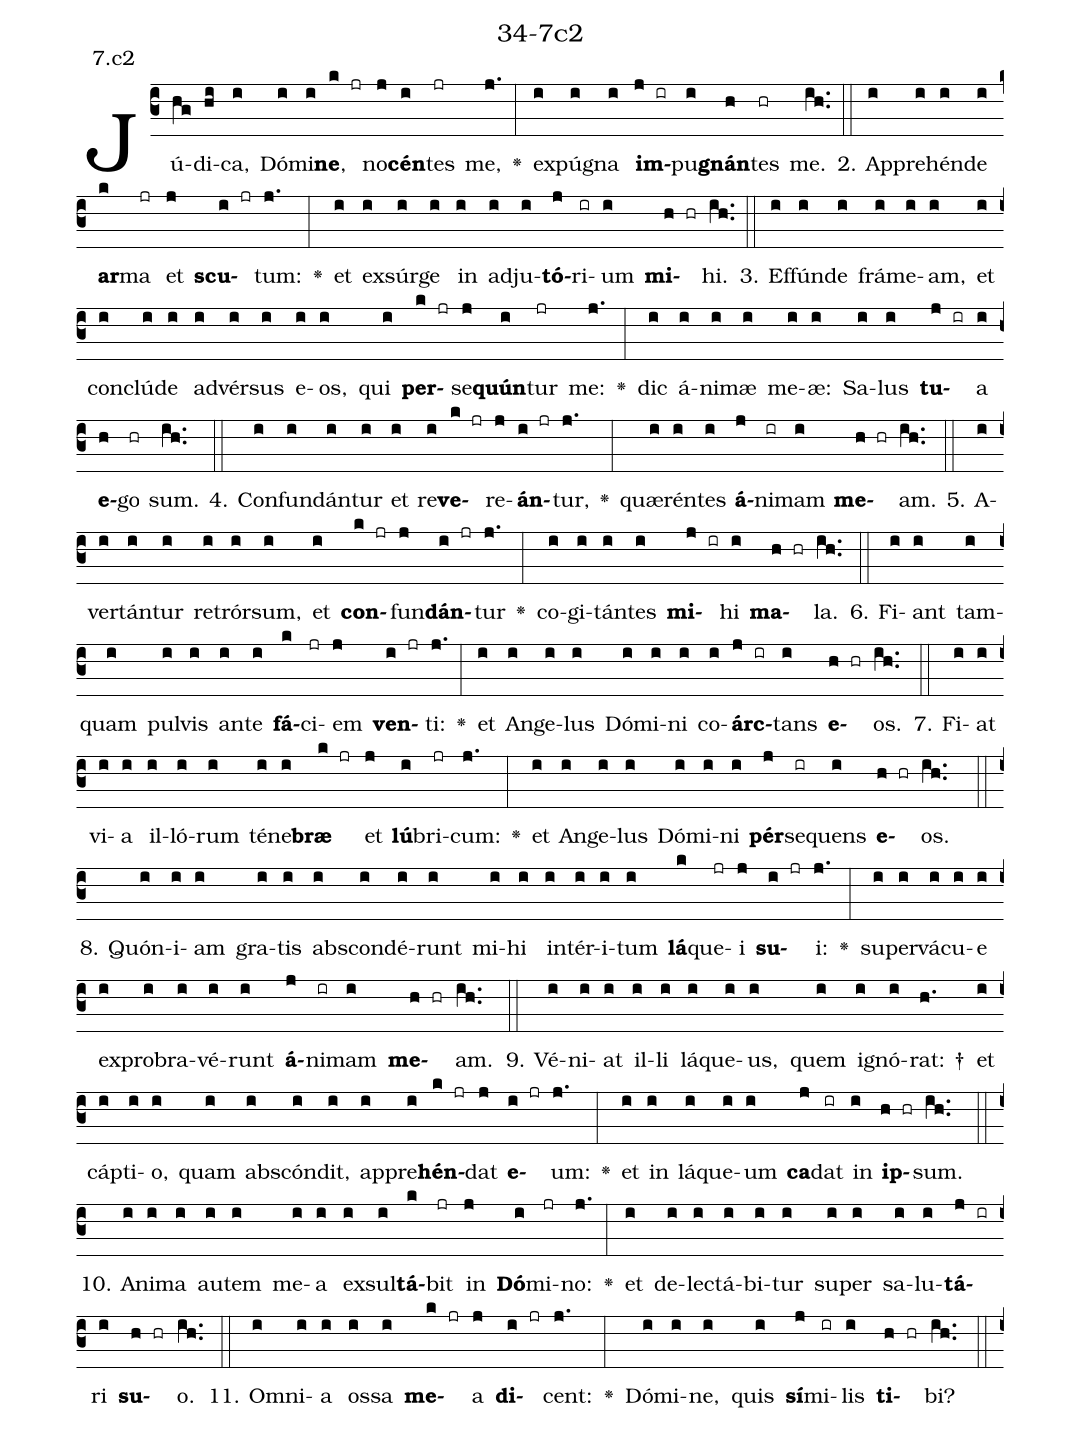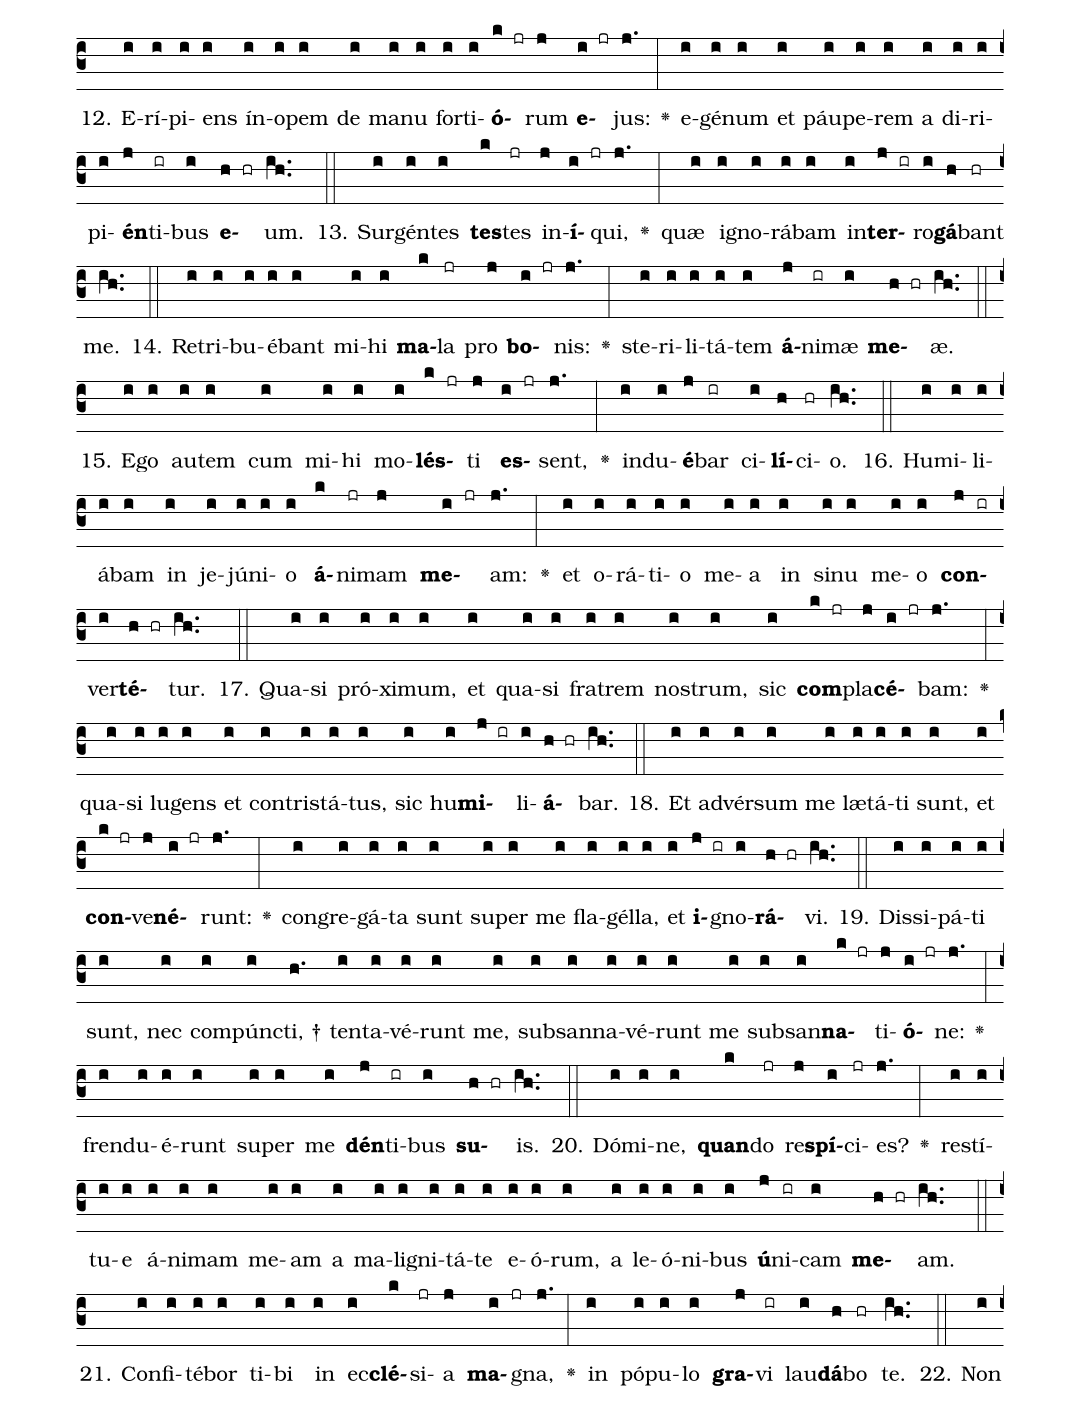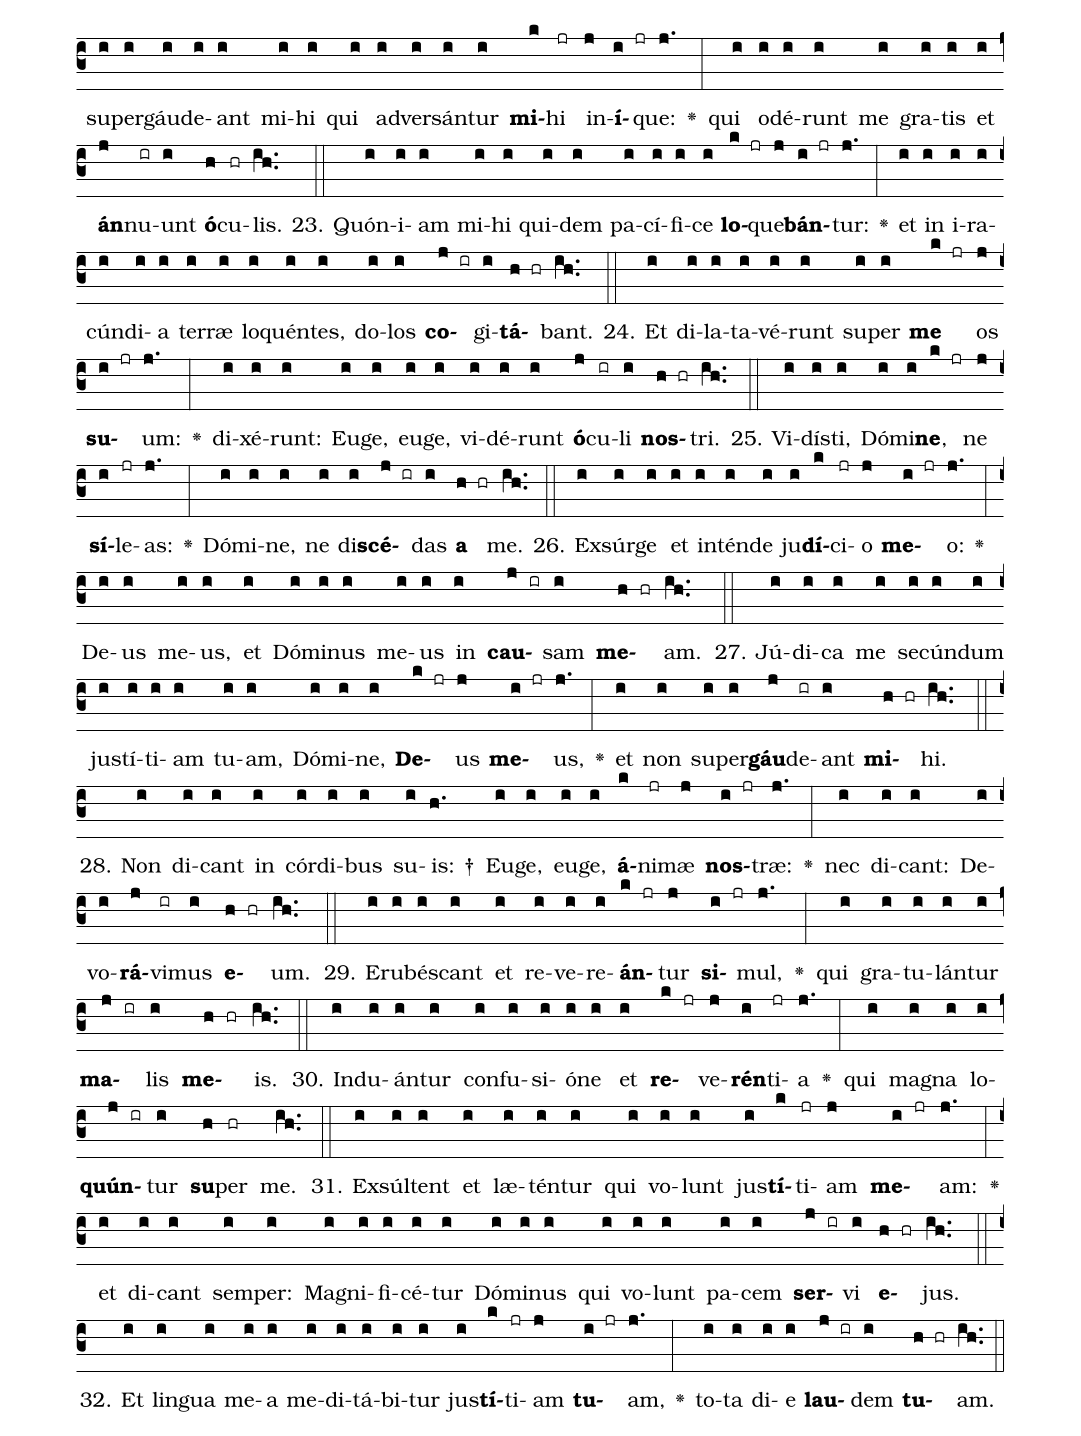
name: 34-7c2;
annotation: 7.c2;
%%
(c3)Jú(hg)di(hi)ca,(i) Dó(i)mi(i)<b>ne</b>,(k jr) no(j)<b>cén</b>(i)tes(jr) me,(j.) <v>\greheightstar</v>(:) ex(i)pú(i)gna(i) <b>im</b>(j ir)pu(i)<b>gnán</b>(h)tes(hr) me.(ih..) (::)
2. Ap(i)pre(i)hén(i)de(i) <b>ar</b>(k)ma(jr) et(j) <b>scu</b>(i jr)tum:(j.) <v>\greheightstar</v>(:) et(i) ex(i)súr(i)ge(i) in(i) ad(i)ju(i)<b>tó</b>(j)ri(ir)um(i) <b>mi</b>(h hr)hi.(ih..) (::)
3. Ef(i)fún(i)de(i) frá(i)me(i)am,(i) et(i) con(i)clú(i)de(i) ad(i)vér(i)sus(i) e(i)os,(i) qui(i) <b>per</b>(k jr)se(j)<b>quún</b>(i)tur(jr) me:(j.) <v>\greheightstar</v>(:) dic(i) á(i)ni(i)mæ(i) me(i)æ:(i) Sa(i)lus(i) <b>tu</b>(j ir)a(i) <b>e</b>(h)go(hr) sum.(ih..) (::)
4. Con(i)fun(i)dán(i)tur(i) et(i) re(i)<b>ve</b>(k jr)re(j)<b>án</b>(i jr)tur,(j.) <v>\greheightstar</v>(:) quæ(i)rén(i)tes(i) <b>á</b>(j)ni(ir)mam(i) <b>me</b>(h hr)am.(ih..) (::)
5. A(i)ver(i)tán(i)tur(i) re(i)trór(i)sum,(i) et(i) <b>con</b>(k jr)fun(j)<b>dán</b>(i jr)tur(j.) <v>\greheightstar</v>(:) co(i)gi(i)tán(i)tes(i) <b>mi</b>(j ir)hi(i) <b>ma</b>(h hr)la.(ih..) (::)
6. Fi(i)ant(i) tam(i)quam(i) pul(i)vis(i) an(i)te(i) <b>fá</b>(k)ci(jr)em(j) <b>ven</b>(i jr)ti:(j.) <v>\greheightstar</v>(:) et(i) An(i)ge(i)lus(i) Dó(i)mi(i)ni(i) co(i)<b>árc</b>(j ir)tans(i) <b>e</b>(h hr)os.(ih..) (::)
7. Fi(i)at(i) vi(i)a(i) il(i)ló(i)rum(i) té(i)ne(i)<b>bræ</b>(k jr) et(j) <b>lú</b>(i)bri(jr)cum:(j.) <v>\greheightstar</v>(:) et(i) An(i)ge(i)lus(i) Dó(i)mi(i)ni(i) <b>pér</b>(j)se(ir)quens(i) <b>e</b>(h hr)os.(ih..) (::)
8. Quón(i)i(i)am(i) gra(i)tis(i) abs(i)con(i)dé(i)runt(i) mi(i)hi(i) in(i)tér(i)i(i)tum(i) <b>lá</b>(k)que(jr)i(j) <b>su</b>(i jr)i:(j.) <v>\greheightstar</v>(:) su(i)per(i)vá(i)cu(i)e(i) ex(i)pro(i)bra(i)vé(i)runt(i) <b>á</b>(j)ni(ir)mam(i) <b>me</b>(h hr)am.(ih..) (::)
9. Vé(i)ni(i)at(i) il(i)li(i) lá(i)que(i)us,(i) quem(i) i(i)gnó(i)rat: †(h.) et(i) cáp(i)ti(i)o,(i) quam(i) abs(i)cón(i)dit,(i) ap(i)pre(i)<b>hén</b>(k jr)dat(j) <b>e</b>(i jr)um:(j.) <v>\greheightstar</v>(:) et(i) in(i) lá(i)que(i)um(i) <b>ca</b>(j)dat(ir) in(i) <b>ip</b>(h hr)sum.(ih..) (::)
10. A(i)ni(i)ma(i) au(i)tem(i) me(i)a(i) ex(i)sul(i)<b>tá</b>(k)bit(jr) in(j) <b>Dó</b>(i)mi(jr)no:(j.) <v>\greheightstar</v>(:) et(i) de(i)lec(i)tá(i)bi(i)tur(i) su(i)per(i) sa(i)lu(i)<b>tá</b>(j ir)ri(i) <b>su</b>(h hr)o.(ih..) (::)
11. Om(i)ni(i)a(i) os(i)sa(i) <b>me</b>(k jr)a(j) <b>di</b>(i jr)cent:(j.) <v>\greheightstar</v>(:) Dó(i)mi(i)ne,(i) quis(i) <b>sí</b>(j)mi(ir)lis(i) <b>ti</b>(h hr)bi?(ih..) (::)
12. E(i)rí(i)pi(i)ens(i) ín(i)o(i)pem(i) de(i) ma(i)nu(i) for(i)ti(i)<b>ó</b>(k jr)rum(j) <b>e</b>(i jr)jus:(j.) <v>\greheightstar</v>(:) e(i)gé(i)num(i) et(i) páu(i)pe(i)rem(i) a(i) di(i)ri(i)pi(i)<b>én</b>(j)ti(ir)bus(i) <b>e</b>(h hr)um.(ih..) (::)
13. Sur(i)gén(i)tes(i) <b>tes</b>(k)tes(jr) in(j)<b>í</b>(i jr)qui,(j.) <v>\greheightstar</v>(:) quæ(i) i(i)gno(i)rá(i)bam(i) in(i)<b>ter</b>(j ir)ro(i)<b>gá</b>(h)bant(hr) me.(ih..) (::)
14. Re(i)tri(i)bu(i)é(i)bant(i) mi(i)hi(i) <b>ma</b>(k)la(jr) pro(j) <b>bo</b>(i jr)nis:(j.) <v>\greheightstar</v>(:) ste(i)ri(i)li(i)tá(i)tem(i) <b>á</b>(j)ni(ir)mæ(i) <b>me</b>(h hr)æ.(ih..) (::)
15. E(i)go(i) au(i)tem(i) cum(i) mi(i)hi(i) mo(i)<b>lés</b>(k jr)ti(j) <b>es</b>(i jr)sent,(j.) <v>\greheightstar</v>(:) ind(i)u(i)<b>é</b>(j)bar(ir) ci(i)<b>lí</b>(h)ci(hr)o.(ih..) (::)
16. Hu(i)mi(i)li(i)á(i)bam(i) in(i) je(i)jú(i)ni(i)o(i) <b>á</b>(k)ni(jr)mam(j) <b>me</b>(i jr)am:(j.) <v>\greheightstar</v>(:) et(i) o(i)rá(i)ti(i)o(i) me(i)a(i) in(i) si(i)nu(i) me(i)o(i) <b>con</b>(j ir)ver(i)<b>té</b>(h hr)tur.(ih..) (::)
17. Qua(i)si(i) pró(i)xi(i)mum,(i) et(i) qua(i)si(i) fra(i)trem(i) nos(i)trum,(i) sic(i) <b>com</b>(k jr)pla(j)<b>cé</b>(i jr)bam:(j.) <v>\greheightstar</v>(:) qua(i)si(i) lu(i)gens(i) et(i) con(i)tris(i)tá(i)tus,(i) sic(i) hu(i)<b>mi</b>(j ir)li(i)<b>á</b>(h hr)bar.(ih..) (::)
18. Et(i) ad(i)vér(i)sum(i) me(i) læ(i)tá(i)ti(i) sunt,(i) et(i) <b>con</b>(k jr)ve(j)<b>né</b>(i jr)runt:(j.) <v>\greheightstar</v>(:) con(i)gre(i)gá(i)ta(i) sunt(i) su(i)per(i) me(i) fla(i)gél(i)la,(i) et(i) <b>i</b>(j ir)gno(i)<b>rá</b>(h hr)vi.(ih..) (::)
19. Dis(i)si(i)pá(i)ti(i) sunt,(i) nec(i) com(i)púnc(i)ti, †(h.) ten(i)ta(i)vé(i)runt(i) me,(i) sub(i)san(i)na(i)vé(i)runt(i) me(i) sub(i)san(i)<b>na</b>(k jr)ti(j)<b>ó</b>(i jr)ne:(j.) <v>\greheightstar</v>(:) fren(i)du(i)é(i)runt(i) su(i)per(i) me(i) <b>dén</b>(j)ti(ir)bus(i) <b>su</b>(h hr)is.(ih..) (::)
20. Dó(i)mi(i)ne,(i) <b>quan</b>(k)do(jr) re(j)<b>spí</b>(i)ci(jr)es?(j.) <v>\greheightstar</v>(:) re(i)stí(i)tu(i)e(i) á(i)ni(i)mam(i) me(i)am(i) a(i) ma(i)li(i)gni(i)tá(i)te(i) e(i)ó(i)rum,(i) a(i) le(i)ó(i)ni(i)bus(i) <b>ú</b>(j)ni(ir)cam(i) <b>me</b>(h hr)am.(ih..) (::)
21. Con(i)fi(i)té(i)bor(i) ti(i)bi(i) in(i) ec(i)<b>clé</b>(k)si(jr)a(j) <b>ma</b>(i jr)gna,(j.) <v>\greheightstar</v>(:) in(i) pó(i)pu(i)lo(i) <b>gra</b>(j)vi(ir) lau(i)<b>dá</b>(h)bo(hr) te.(ih..) (::)
22. Non(i) su(i)per(i)gáu(i)de(i)ant(i) mi(i)hi(i) qui(i) ad(i)ver(i)sán(i)tur(i) <b>mi</b>(k)hi(jr) in(j)<b>í</b>(i jr)que:(j.) <v>\greheightstar</v>(:) qui(i) o(i)dé(i)runt(i) me(i) gra(i)tis(i) et(i) <b>án</b>(j)nu(ir)unt(i) <b>ó</b>(h)cu(hr)lis.(ih..) (::)
23. Quón(i)i(i)am(i) mi(i)hi(i) qui(i)dem(i) pa(i)cí(i)fi(i)ce(i) <b>lo</b>(k jr)que(j)<b>bán</b>(i jr)tur:(j.) <v>\greheightstar</v>(:) et(i) in(i) i(i)ra(i)cún(i)di(i)a(i) ter(i)ræ(i) lo(i)quén(i)tes,(i) do(i)los(i) <b>co</b>(j ir)gi(i)<b>tá</b>(h hr)bant.(ih..) (::)
24. Et(i) di(i)la(i)ta(i)vé(i)runt(i) su(i)per(i) <b>me</b>(k jr) os(j) <b>su</b>(i jr)um:(j.) <v>\greheightstar</v>(:) di(i)xé(i)runt:(i) Eu(i)ge,(i) eu(i)ge,(i) vi(i)dé(i)runt(i) <b>ó</b>(j)cu(ir)li(i) <b>nos</b>(h hr)tri.(ih..) (::)
25. Vi(i)dís(i)ti,(i) Dó(i)mi(i)<b>ne</b>,(k jr) ne(j) <b>sí</b>(i)le(jr)as:(j.) <v>\greheightstar</v>(:) Dó(i)mi(i)ne,(i) ne(i) di(i)<b>scé</b>(j ir)das(i) <b>a</b>(h hr) me.(ih..) (::)
26. Ex(i)súr(i)ge(i) et(i) in(i)tén(i)de(i) ju(i)<b>dí</b>(k)ci(jr)o(j) <b>me</b>(i jr)o:(j.) <v>\greheightstar</v>(:) De(i)us(i) me(i)us,(i) et(i) Dó(i)mi(i)nus(i) me(i)us(i) in(i) <b>cau</b>(j ir)sam(i) <b>me</b>(h hr)am.(ih..) (::)
27. Jú(i)di(i)ca(i) me(i) se(i)cún(i)dum(i) jus(i)tí(i)ti(i)am(i) tu(i)am,(i) Dó(i)mi(i)ne,(i) <b>De</b>(k jr)us(j) <b>me</b>(i jr)us,(j.) <v>\greheightstar</v>(:) et(i) non(i) su(i)per(i)<b>gáu</b>(j)de(ir)ant(i) <b>mi</b>(h hr)hi.(ih..) (::)
28. Non(i) di(i)cant(i) in(i) cór(i)di(i)bus(i) su(i)is: †(h.) Eu(i)ge,(i) eu(i)ge,(i) <b>á</b>(k)ni(jr)mæ(j) <b>nos</b>(i jr)træ:(j.) <v>\greheightstar</v>(:) nec(i) di(i)cant:(i) De(i)vo(i)<b>rá</b>(j)vi(ir)mus(i) <b>e</b>(h hr)um.(ih..) (::)
29. E(i)ru(i)bés(i)cant(i) et(i) re(i)ve(i)re(i)<b>án</b>(k jr)tur(j) <b>si</b>(i jr)mul,(j.) <v>\greheightstar</v>(:) qui(i) gra(i)tu(i)lán(i)tur(i) <b>ma</b>(j ir)lis(i) <b>me</b>(h hr)is.(ih..) (::)
30. Ind(i)u(i)án(i)tur(i) con(i)fu(i)si(i)ó(i)ne(i) et(i) <b>re</b>(k jr)ve(j)<b>rén</b>(i)ti(jr)a(j.) <v>\greheightstar</v>(:) qui(i) ma(i)gna(i) lo(i)<b>quún</b>(j ir)tur(i) <b>su</b>(h)per(hr) me.(ih..) (::)
31. Ex(i)súl(i)tent(i) et(i) læ(i)tén(i)tur(i) qui(i) vo(i)lunt(i) jus(i)<b>tí</b>(k)ti(jr)am(j) <b>me</b>(i jr)am:(j.) <v>\greheightstar</v>(:) et(i) di(i)cant(i) sem(i)per:(i) Ma(i)gni(i)fi(i)cé(i)tur(i) Dó(i)mi(i)nus(i) qui(i) vo(i)lunt(i) pa(i)cem(i) <b>ser</b>(j ir)vi(i) <b>e</b>(h hr)jus.(ih..) (::)
32. Et(i) lin(i)gua(i) me(i)a(i) me(i)di(i)tá(i)bi(i)tur(i) jus(i)<b>tí</b>(k)ti(jr)am(j) <b>tu</b>(i jr)am,(j.) <v>\greheightstar</v>(:) to(i)ta(i) di(i)e(i) <b>lau</b>(j ir)dem(i) <b>tu</b>(h hr)am.(ih..) (::)
